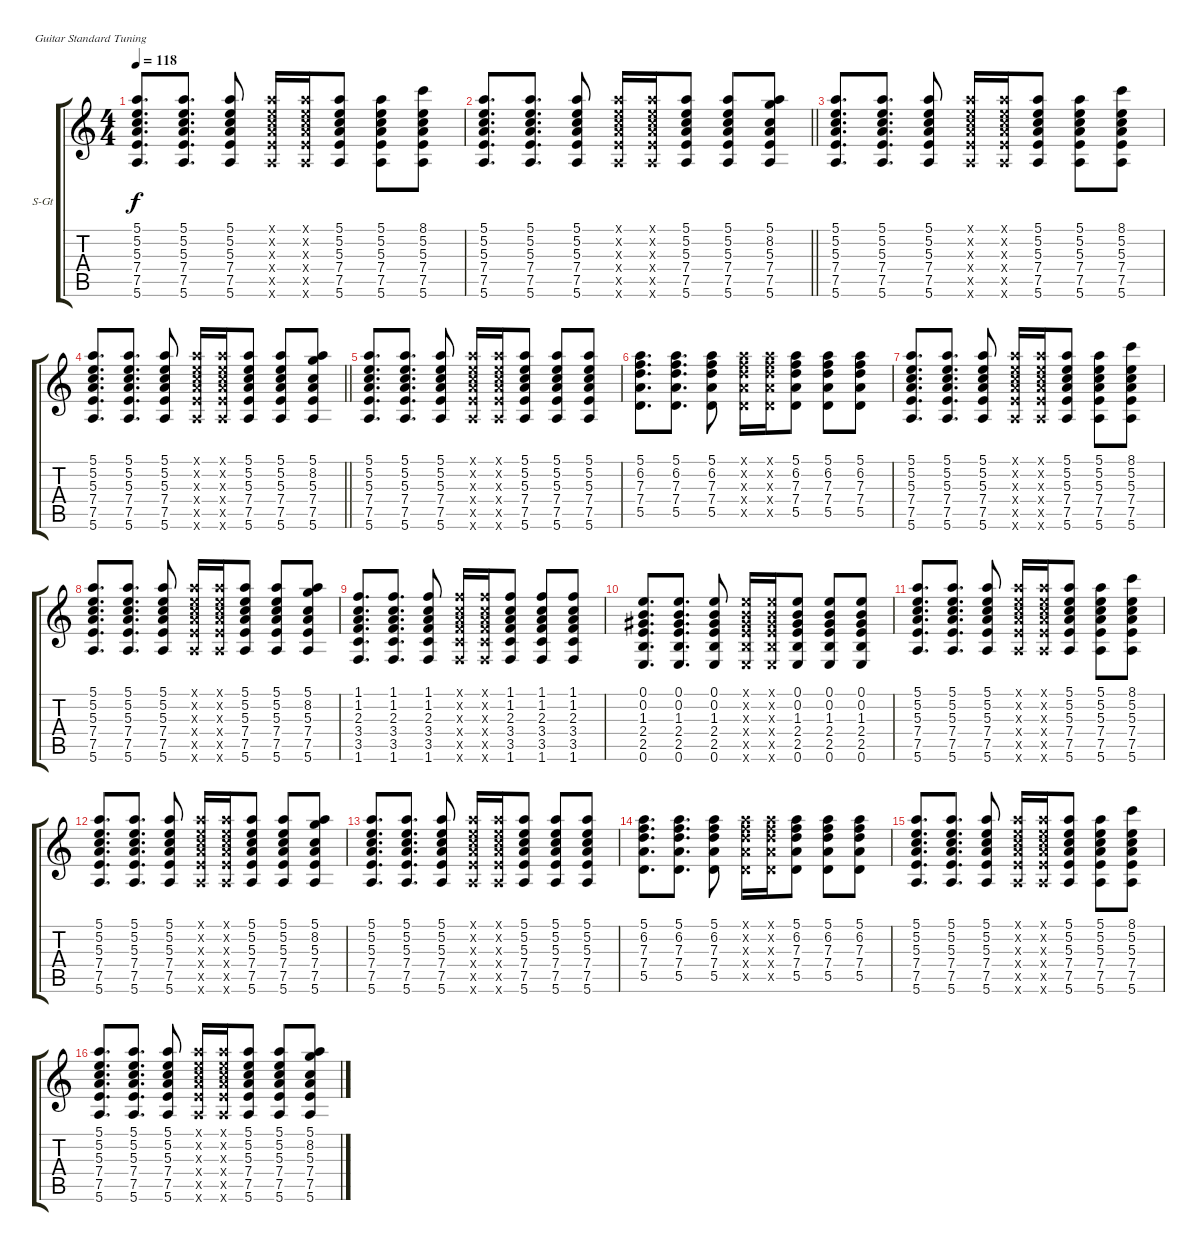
\bracketExtendMode groupsimilarinstruments
\firstSystemTrackNameOrientation horizontal
\otherSystemsTrackNameOrientation horizontal
\track ("Гитара 1" "S-Gt") {instrument acousticguitarsteel}
\staff {score tabs}
\tuning (E4 B3 G3 D3 A2 E2)
\ts (4 4)
\tempo 118
\clef g2
\ks c
(5.1 5.2 5.3 7.4 7.5 5.6).8{d dy f} (5.1 5.2 5.3 7.4 7.5 5.6).8{d} (5.1 5.2 5.3 7.4 7.5 5.6).8 (5.1{x} 5.2{x} 5.3{x} 7.4{x} 7.5{x} 5.6{x}).16 (5.1{x} 5.2{x} 5.3{x} 7.4{x} 7.5{x} 5.6{x}).16 (5.1 5.2 5.3 7.4 7.5 5.6).8 (5.1 5.2 5.3 7.4 7.5 5.6).8 (8.1 5.2 5.3 7.4 7.5 5.6).8 |
\barLineRight lightlight
(5.1 5.2 5.3 7.4 7.5 5.6).8{d} (5.1 5.2 5.3 7.4 7.5 5.6).8{d} (5.1 5.2 5.3 7.4 7.5 5.6).8 (5.1{x} 5.2{x} 5.3{x} 7.4{x} 7.5{x} 5.6{x}).16 (5.1{x} 5.2{x} 5.3{x} 7.4{x} 7.5{x} 5.6{x}).16 (5.1 5.2 5.3 7.4 7.5 5.6).8 (5.1 5.2 5.3 7.4 7.5 5.6).8 (5.1 8.2 5.3 7.4 7.5 5.6).8 |
(5.1 5.2 5.3 7.4 7.5 5.6).8{d} (5.1 5.2 5.3 7.4 7.5 5.6).8{d} (5.1 5.2 5.3 7.4 7.5 5.6).8 (5.1{x} 5.2{x} 5.3{x} 7.4{x} 7.5{x} 5.6{x}).16 (5.1{x} 5.2{x} 5.3{x} 7.4{x} 7.5{x} 5.6{x}).16 (5.1 5.2 5.3 7.4 7.5 5.6).8 (5.1 5.2 5.3 7.4 7.5 5.6).8 (8.1 5.2 5.3 7.4 7.5 5.6).8 |
\barLineRight lightlight
(5.1 5.2 5.3 7.4 7.5 5.6).8{d} (5.1 5.2 5.3 7.4 7.5 5.6).8{d} (5.1 5.2 5.3 7.4 7.5 5.6).8 (5.1{x} 5.2{x} 5.3{x} 7.4{x} 7.5{x} 5.6{x}).16 (5.1{x} 5.2{x} 5.3{x} 7.4{x} 7.5{x} 5.6{x}).16 (5.1 5.2 5.3 7.4 7.5 5.6).8 (5.1 5.2 5.3 7.4 7.5 5.6).8 (5.1 8.2 5.3 7.4 7.5 5.6).8 |
(5.1 5.2 5.3 7.4 7.5 5.6).8{d} (5.1 5.2 5.3 7.4 7.5 5.6).8{d} (5.1 5.2 5.3 7.4 7.5 5.6).8 (5.1{x} 5.2{x} 5.3{x} 7.4{x} 7.5{x} 5.6{x}).16 (5.1{x} 5.2{x} 5.3{x} 7.4{x} 7.5{x} 5.6{x}).16 (5.1 5.2 5.3 7.4 7.5 5.6).8 (5.1 5.2 5.3 7.4 7.5 5.6).8 (5.1 5.2 5.3 7.4 7.5 5.6).8 |
(5.1 6.2 7.3 7.4 5.5).8{d} (5.1 6.2 7.3 7.4 5.5).8{d} (5.1 6.2 7.3 7.4 5.5).8 (5.1{x} 6.2{x} 7.3{x} 7.4{x} 5.5{x}).16 (5.1{x} 6.2{x} 7.3{x} 7.4{x} 5.5{x}).16 (5.1 6.2 7.3 7.4 5.5).8 (5.1 6.2 7.3 7.4 5.5).8 (5.1 6.2 7.3 7.4 5.5).8 |
(5.1 5.2 5.3 7.4 7.5 5.6).8{d} (5.1 5.2 5.3 7.4 7.5 5.6).8{d} (5.1 5.2 5.3 7.4 7.5 5.6).8 (5.1{x} 5.2{x} 5.3{x} 7.4{x} 7.5{x} 5.6{x}).16 (5.1{x} 5.2{x} 5.3{x} 7.4{x} 7.5{x} 5.6{x}).16 (5.1 5.2 5.3 7.4 7.5 5.6).8 (5.1 5.2 5.3 7.4 7.5 5.6).8 (8.1 5.2 5.3 7.4 7.5 5.6).8 |
(5.1 5.2 5.3 7.4 7.5 5.6).8{d} (5.1 5.2 5.3 7.4 7.5 5.6).8{d} (5.1 5.2 5.3 7.4 7.5 5.6).8 (5.1{x} 5.2{x} 5.3{x} 7.4{x} 7.5{x} 5.6{x}).16 (5.1{x} 5.2{x} 5.3{x} 7.4{x} 7.5{x} 5.6{x}).16 (5.1 5.2 5.3 7.4 7.5 5.6).8 (5.1 5.2 5.3 7.4 7.5 5.6).8 (5.1 8.2 5.3 7.4 7.5 5.6).8 |
(1.1 1.2 2.3 3.4 3.5 1.6).8{d} (1.1 1.2 2.3 3.4 3.5 1.6).8{d} (1.1 1.2 2.3 3.4 3.5 1.6).8 (1.1{x} 1.2{x} 2.3{x} 3.4{x} 3.5{x} 1.6{x}).16 (1.1{x} 1.2{x} 2.3{x} 3.4{x} 3.5{x} 1.6{x}).16 (1.1 1.2 2.3 3.4 3.5 1.6).8 (1.1 1.2 2.3 3.4 3.5 1.6).8 (1.1 1.2 2.3 3.4 3.5 1.6).8 |
(0.1 0.2 1.3 2.4 2.5 0.6).8{d} (0.1 0.2 1.3 2.4 2.5 0.6).8{d} (0.1 0.2 1.3 2.4 2.5 0.6).8 (0.1{x} 0.2{x} 1.3{x} 2.4{x} 2.5{x} 0.6{x}).16 (0.1{x} 0.2{x} 1.3{x} 2.4{x} 2.5{x} 0.6{x}).16 (0.1 0.2 1.3 2.4 2.5 0.6).8 (0.1 0.2 1.3 2.4 2.5 0.6).8 (0.1 0.2 1.3 2.4 2.5 0.6).8 |
(5.1 5.2 5.3 7.4 7.5 5.6).8{d} (5.1 5.2 5.3 7.4 7.5 5.6).8{d} (5.1 5.2 5.3 7.4 7.5 5.6).8 (5.1{x} 5.2{x} 5.3{x} 7.4{x} 7.5{x} 5.6{x}).16 (5.1{x} 5.2{x} 5.3{x} 7.4{x} 7.5{x} 5.6{x}).16 (5.1 5.2 5.3 7.4 7.5 5.6).8 (5.1 5.2 5.3 7.4 7.5 5.6).8 (8.1 5.2 5.3 7.4 7.5 5.6).8 |
(5.1 5.2 5.3 7.4 7.5 5.6).8{d} (5.1 5.2 5.3 7.4 7.5 5.6).8{d} (5.1 5.2 5.3 7.4 7.5 5.6).8 (5.1{x} 5.2{x} 5.3{x} 7.4{x} 7.5{x} 5.6{x}).16 (5.1{x} 5.2{x} 5.3{x} 7.4{x} 7.5{x} 5.6{x}).16 (5.1 5.2 5.3 7.4 7.5 5.6).8 (5.1 5.2 5.3 7.4 7.5 5.6).8 (5.1 8.2 5.3 7.4 7.5 5.6).8 |
(5.1 5.2 5.3 7.4 7.5 5.6).8{d} (5.1 5.2 5.3 7.4 7.5 5.6).8{d} (5.1 5.2 5.3 7.4 7.5 5.6).8 (5.1{x} 5.2{x} 5.3{x} 7.4{x} 7.5{x} 5.6{x}).16 (5.1{x} 5.2{x} 5.3{x} 7.4{x} 7.5{x} 5.6{x}).16 (5.1 5.2 5.3 7.4 7.5 5.6).8 (5.1 5.2 5.3 7.4 7.5 5.6).8 (5.1 5.2 5.3 7.4 7.5 5.6).8 |
(5.1 6.2 7.3 7.4 5.5).8{d} (5.1 6.2 7.3 7.4 5.5).8{d} (5.1 6.2 7.3 7.4 5.5).8 (5.1{x} 6.2{x} 7.3{x} 7.4{x} 5.5{x}).16 (5.1{x} 6.2{x} 7.3{x} 7.4{x} 5.5{x}).16 (5.1 6.2 7.3 7.4 5.5).8 (5.1 6.2 7.3 7.4 5.5).8 (5.1 6.2 7.3 7.4 5.5).8 |
(5.1 5.2 5.3 7.4 7.5 5.6).8{d} (5.1 5.2 5.3 7.4 7.5 5.6).8{d} (5.1 5.2 5.3 7.4 7.5 5.6).8 (5.1{x} 5.2{x} 5.3{x} 7.4{x} 7.5{x} 5.6{x}).16 (5.1{x} 5.2{x} 5.3{x} 7.4{x} 7.5{x} 5.6{x}).16 (5.1 5.2 5.3 7.4 7.5 5.6).8 (5.1 5.2 5.3 7.4 7.5 5.6).8 (8.1 5.2 5.3 7.4 7.5 5.6).8 |
(5.1 5.2 5.3 7.4 7.5 5.6).8{d} (5.1 5.2 5.3 7.4 7.5 5.6).8{d} (5.1 5.2 5.3 7.4 7.5 5.6).8 (5.1{x} 5.2{x} 5.3{x} 7.4{x} 7.5{x} 5.6{x}).16 (5.1{x} 5.2{x} 5.3{x} 7.4{x} 7.5{x} 5.6{x}).16 (5.1 5.2 5.3 7.4 7.5 5.6).8 (5.1 5.2 5.3 7.4 7.5 5.6).8 (5.1 8.2 5.3 7.4 7.5 5.6).8
